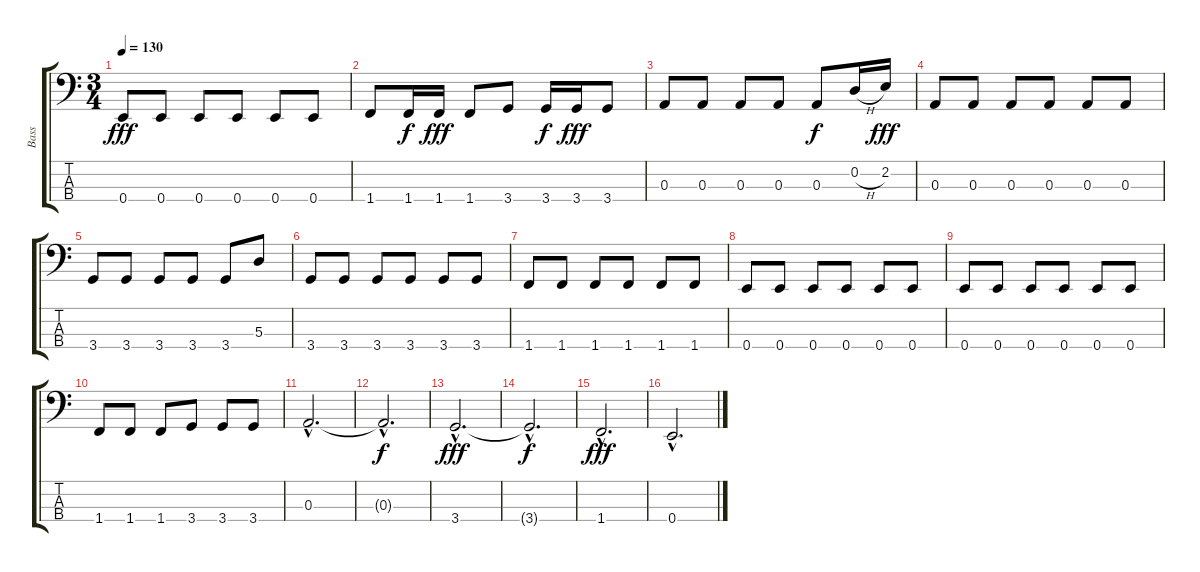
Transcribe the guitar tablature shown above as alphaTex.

\track ("Bass" "Bass") {instrument electricbassfinger}
\staff {score tabs}
\tuning (G2 D2 A1 E1) {hide}
\ts (3 4)
\tempo 130
\clef f4
\ks c
0.4.8{dy fff} 0.4.8 0.4.8 0.4.8 0.4.8 0.4.8 |
1.4.8 1.4.16{dy f} 1.4.16{dy fff} 1.4.8 3.4.8 3.4.16{dy f} 3.4.16{dy fff} 3.4.8 |
0.3.8 0.3.8 0.3.8 0.3.8 0.3.8{dy f} 0.2{h}.16 2.2.16{dy fff} |
0.3.8 0.3.8 0.3.8 0.3.8 0.3.8 0.3.8 |
3.4.8 3.4.8 3.4.8 3.4.8 3.4.8 5.3.8 |
3.4.8 3.4.8 3.4.8 3.4.8 3.4.8 3.4.8 |
1.4.8 1.4.8 1.4.8 1.4.8 1.4.8 1.4.8 |
0.4.8 0.4.8 0.4.8 0.4.8 0.4.8 0.4.8 |
0.4.8 0.4.8 0.4.8 0.4.8 0.4.8 0.4.8 |
1.4.8 1.4.8 1.4.8 3.4.8 3.4.8 3.4.8 |
0.3{hac}.2{d} |
0.3{hac t}.2{d dy f} |
3.4{hac}.2{d dy fff} |
3.4{hac t}.2{d dy f} |
1.4{hac}.2{d dy fff} |
0.4{hac}.2{d}
